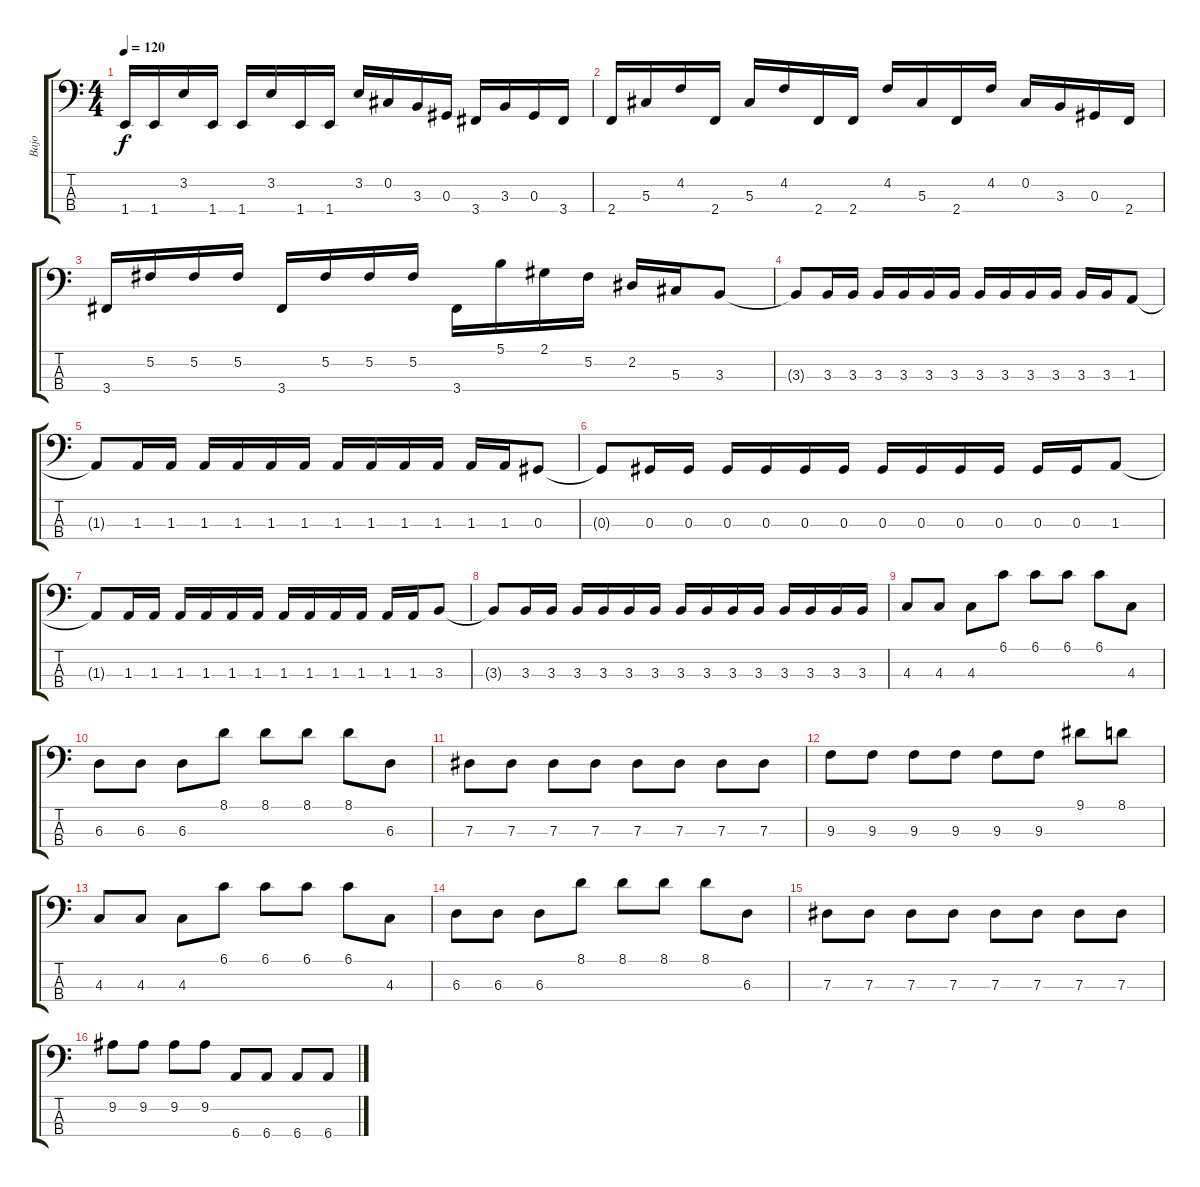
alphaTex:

\track ("Bajo" "Bajo") {instrument electricbassfinger}
\staff {score tabs}
\tuning (Gb2 Db2 Ab1 Eb1) {hide}
\ts (4 4)
\tempo 120
\clef f4
\ks c
1.4.16{dy f} 1.4.16 3.2.16 1.4.16 1.4.16 3.2.16 1.4.16 1.4.16 3.2.16 0.2.16 3.3.16 0.3.16 3.4.16 3.3.16 0.3.16 3.4.16 |
2.4.16 5.3.16 4.2.16 2.4.16 5.3.16 4.2.16 2.4.16 2.4.16 4.2.16 5.3.16 2.4.16 4.2.16 0.2.16 3.3.16 0.3.16 2.4.16 |
3.4.16 5.2.16 5.2.16 5.2.16 3.4.16 5.2.16 5.2.16 5.2.16 3.4.16 5.1.16 2.1.16 5.2.16 2.2.16 5.3.16 3.3.8 |
3.3{t}.8 3.3.16 3.3.16 3.3.16 3.3.16 3.3.16 3.3.16 3.3.16 3.3.16 3.3.16 3.3.16 3.3.16 3.3.16 1.3.8 |
1.3{t}.8 1.3.16 1.3.16 1.3.16 1.3.16 1.3.16 1.3.16 1.3.16 1.3.16 1.3.16 1.3.16 1.3.16 1.3.16 0.3.8 |
0.3{t}.8 0.3.16 0.3.16 0.3.16 0.3.16 0.3.16 0.3.16 0.3.16 0.3.16 0.3.16 0.3.16 0.3.16 0.3.16 1.3.8 |
1.3{t}.8 1.3.16 1.3.16 1.3.16 1.3.16 1.3.16 1.3.16 1.3.16 1.3.16 1.3.16 1.3.16 1.3.16 1.3.16 3.3.8 |
3.3{t}.8 3.3.16 3.3.16 3.3.16 3.3.16 3.3.16 3.3.16 3.3.16 3.3.16 3.3.16 3.3.16 3.3.16 3.3.16 3.3.16 3.3.16 |
4.3.8 4.3.8 4.3.8 6.1.8 6.1.8 6.1.8 6.1.8 4.3.8 |
6.3.8 6.3.8 6.3.8 8.1.8 8.1.8 8.1.8 8.1.8 6.3.8 |
7.3.8 7.3.8 7.3.8 7.3.8 7.3.8 7.3.8 7.3.8 7.3.8 |
9.3.8 9.3.8 9.3.8 9.3.8 9.3.8 9.3.8 9.1.8 8.1.8 |
4.3.8 4.3.8 4.3.8 6.1.8 6.1.8 6.1.8 6.1.8 4.3.8 |
6.3.8 6.3.8 6.3.8 8.1.8 8.1.8 8.1.8 8.1.8 6.3.8 |
7.3.8 7.3.8 7.3.8 7.3.8 7.3.8 7.3.8 7.3.8 7.3.8 |
9.2.8 9.2.8 9.2.8 9.2.8 6.4.8 6.4.8 6.4.8 6.4.8
